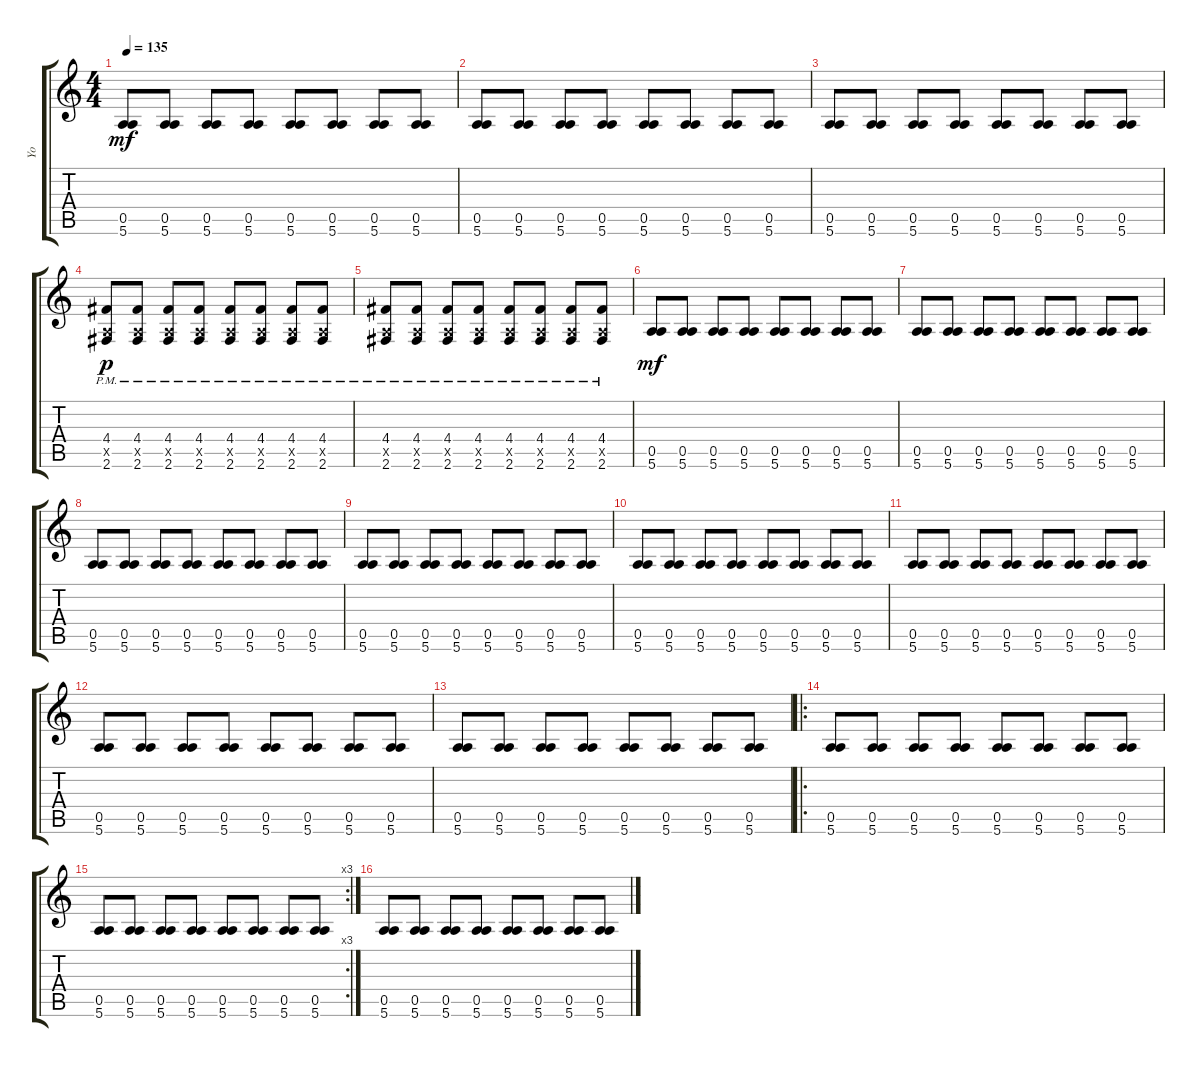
\track ("Yo" "Yo") {instrument distortionguitar}
\staff {score tabs}
\tuning (E4 B3 G3 D3 A2 E2) {hide}
\ts (4 4)
\tempo 135
\clef g2
\ks c
(0.5 5.6).8{dy mf} (0.5 5.6).8 (0.5 5.6).8 (0.5 5.6).8 (0.5 5.6).8 (0.5 5.6).8 (0.5 5.6).8 (0.5 5.6).8 |
(0.5 5.6).8 (0.5 5.6).8 (0.5 5.6).8 (0.5 5.6).8 (0.5 5.6).8 (0.5 5.6).8 (0.5 5.6).8 (0.5 5.6).8 |
(0.5 5.6).8 (0.5 5.6).8 (0.5 5.6).8 (0.5 5.6).8 (0.5 5.6).8 (0.5 5.6).8 (0.5 5.6).8 (0.5 5.6).8 |
(4.4{pm} 0.5{pm x} 2.6{pm}).8{dy p} (4.4{pm} 0.5{pm x} 2.6{pm}).8 (4.4{pm} 0.5{pm x} 2.6{pm}).8 (4.4{pm} 0.5{pm x} 2.6{pm}).8 (4.4{pm} 0.5{pm x} 2.6{pm}).8 (4.4{pm} 0.5{pm x} 2.6{pm}).8 (4.4{pm} 0.5{pm x} 2.6{pm}).8 (4.4{pm} 0.5{pm x} 2.6{pm}).8 |
(4.4{pm} 0.5{pm x} 2.6{pm}).8 (4.4{pm} 0.5{pm x} 2.6{pm}).8 (4.4{pm} 0.5{pm x} 2.6{pm}).8 (4.4{pm} 0.5{pm x} 2.6{pm}).8 (4.4{pm} 0.5{pm x} 2.6{pm}).8 (4.4{pm} 0.5{pm x} 2.6{pm}).8 (4.4{pm} 0.5{pm x} 2.6{pm}).8 (4.4{pm} 0.5{pm x} 2.6{pm}).8 |
(0.5 5.6).8{dy mf} (0.5 5.6).8 (0.5 5.6).8 (0.5 5.6).8 (0.5 5.6).8 (0.5 5.6).8 (0.5 5.6).8 (0.5 5.6).8 |
(0.5 5.6).8 (0.5 5.6).8 (0.5 5.6).8 (0.5 5.6).8 (0.5 5.6).8 (0.5 5.6).8 (0.5 5.6).8 (0.5 5.6).8 |
(0.5 5.6).8 (0.5 5.6).8 (0.5 5.6).8 (0.5 5.6).8 (0.5 5.6).8 (0.5 5.6).8 (0.5 5.6).8 (0.5 5.6).8 |
(0.5 5.6).8 (0.5 5.6).8 (0.5 5.6).8 (0.5 5.6).8 (0.5 5.6).8 (0.5 5.6).8 (0.5 5.6).8 (0.5 5.6).8 |
(0.5 5.6).8 (0.5 5.6).8 (0.5 5.6).8 (0.5 5.6).8 (0.5 5.6).8 (0.5 5.6).8 (0.5 5.6).8 (0.5 5.6).8 |
(0.5 5.6).8 (0.5 5.6).8 (0.5 5.6).8 (0.5 5.6).8 (0.5 5.6).8 (0.5 5.6).8 (0.5 5.6).8 (0.5 5.6).8 |
(0.5 5.6).8 (0.5 5.6).8 (0.5 5.6).8 (0.5 5.6).8 (0.5 5.6).8 (0.5 5.6).8 (0.5 5.6).8 (0.5 5.6).8 |
(0.5 5.6).8 (0.5 5.6).8 (0.5 5.6).8 (0.5 5.6).8 (0.5 5.6).8 (0.5 5.6).8 (0.5 5.6).8 (0.5 5.6).8 |
\ro
(0.5 5.6).8 (0.5 5.6).8 (0.5 5.6).8 (0.5 5.6).8 (0.5 5.6).8 (0.5 5.6).8 (0.5 5.6).8 (0.5 5.6).8 |
\rc 3
(0.5 5.6).8 (0.5 5.6).8 (0.5 5.6).8 (0.5 5.6).8 (0.5 5.6).8 (0.5 5.6).8 (0.5 5.6).8 (0.5 5.6).8 |
(0.5 5.6).8 (0.5 5.6).8 (0.5 5.6).8 (0.5 5.6).8 (0.5 5.6).8 (0.5 5.6).8 (0.5 5.6).8 (0.5 5.6).8
